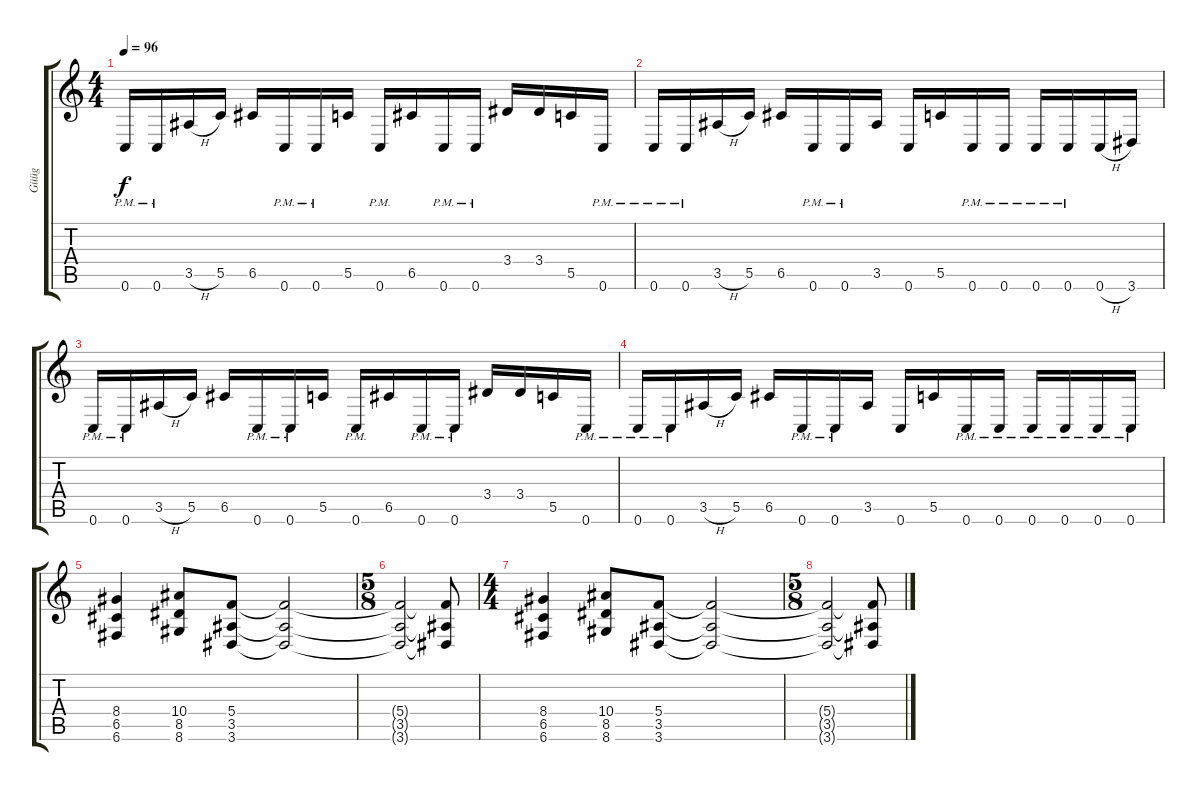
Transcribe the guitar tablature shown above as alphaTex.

\track ("Güüg" "Güüg") {instrument distortionguitar}
\staff {score tabs}
\tuning (D4 A3 F3 C3 G2 C2) {hide}
\ts (4 4)
\tempo 96
\clef g2
\ks c
0.6{pm}.16{dy f} 0.6{pm}.16 3.5{h}.16 5.5.16 6.5.16 0.6{pm}.16 0.6{pm}.16 5.5.16 0.6{pm}.16 6.5.16 0.6{pm}.16 0.6{pm}.16 3.4.16 3.4.16 5.5.16 0.6{pm}.16 |
0.6{pm}.16 0.6{pm}.16 3.5{h}.16 5.5.16 6.5.16 0.6{pm}.16 0.6{pm}.16 3.5.16 0.6.16 5.5.16 0.6{pm}.16 0.6{pm}.16 0.6{pm}.16 0.6{pm}.16 0.6{h}.16 3.6.16 |
0.6{pm}.16 0.6{pm}.16 3.5{h}.16 5.5.16 6.5.16 0.6{pm}.16 0.6{pm}.16 5.5.16 0.6{pm}.16 6.5.16 0.6{pm}.16 0.6{pm}.16 3.4.16 3.4.16 5.5.16 0.6{pm}.16 |
0.6{pm}.16 0.6{pm}.16 3.5{h}.16 5.5.16 6.5.16 0.6{pm}.16 0.6{pm}.16 3.5.16 0.6.16 5.5.16 0.6{pm}.16 0.6{pm}.16 0.6{pm}.16 0.6{pm}.16 0.6{pm}.16 0.6{pm}.16 |
(8.4 6.5 6.6).4 (10.4 8.5 8.6).8 (5.4 3.5 3.6).8 (5.4{t} 3.5{t} 3.6{t}).2 |
\ts (5 8)
(5.4{t} 3.5{t} 3.6{t}).2 (5.4{t} 3.5{t} 3.6{t}).8 |
\ts (4 4)
(8.4 6.5 6.6).4 (10.4 8.5 8.6).8 (5.4 3.5 3.6).8 (5.4{t} 3.5{t} 3.6{t}).2 |
\ts (5 8)
(5.4{t} 3.5{t} 3.6{t}).2 (5.4{t} 3.5{t} 3.6{t}).8
